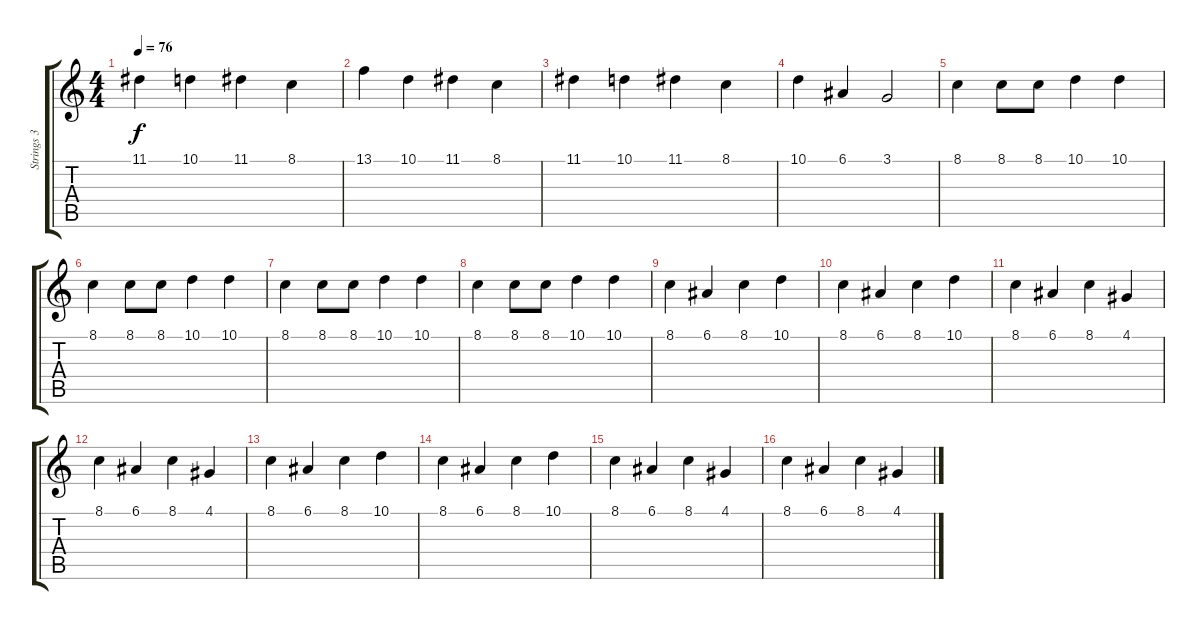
\track ("Strings 3 Harmony" "Strings 3 ") {instrument synthstrings2}
\staff {score tabs}
\tuning (E4 B3 G3 D3 A2 E2) {hide}
\ts (4 4)
\tempo 76
\clef g2
\ks c
11.1.4{dy f} 10.1.4 11.1.4 8.1.4 |
13.1.4 10.1.4 11.1.4 8.1.4 |
11.1.4 10.1.4 11.1.4 8.1.4 |
10.1.4 6.1.4 3.1.2 |
8.1.4 8.1.8 8.1.8 10.1.4 10.1.4 |
8.1.4 8.1.8 8.1.8 10.1.4 10.1.4 |
8.1.4 8.1.8 8.1.8 10.1.4 10.1.4 |
8.1.4 8.1.8 8.1.8 10.1.4 10.1.4 |
8.1.4 6.1.4 8.1.4 10.1.4 |
8.1.4 6.1.4 8.1.4 10.1.4 |
8.1.4 6.1.4 8.1.4 4.1.4 |
8.1.4 6.1.4 8.1.4 4.1.4 |
8.1.4 6.1.4 8.1.4 10.1.4 |
8.1.4 6.1.4 8.1.4 10.1.4 |
8.1.4 6.1.4 8.1.4 4.1.4 |
8.1.4 6.1.4 8.1.4 4.1.4
